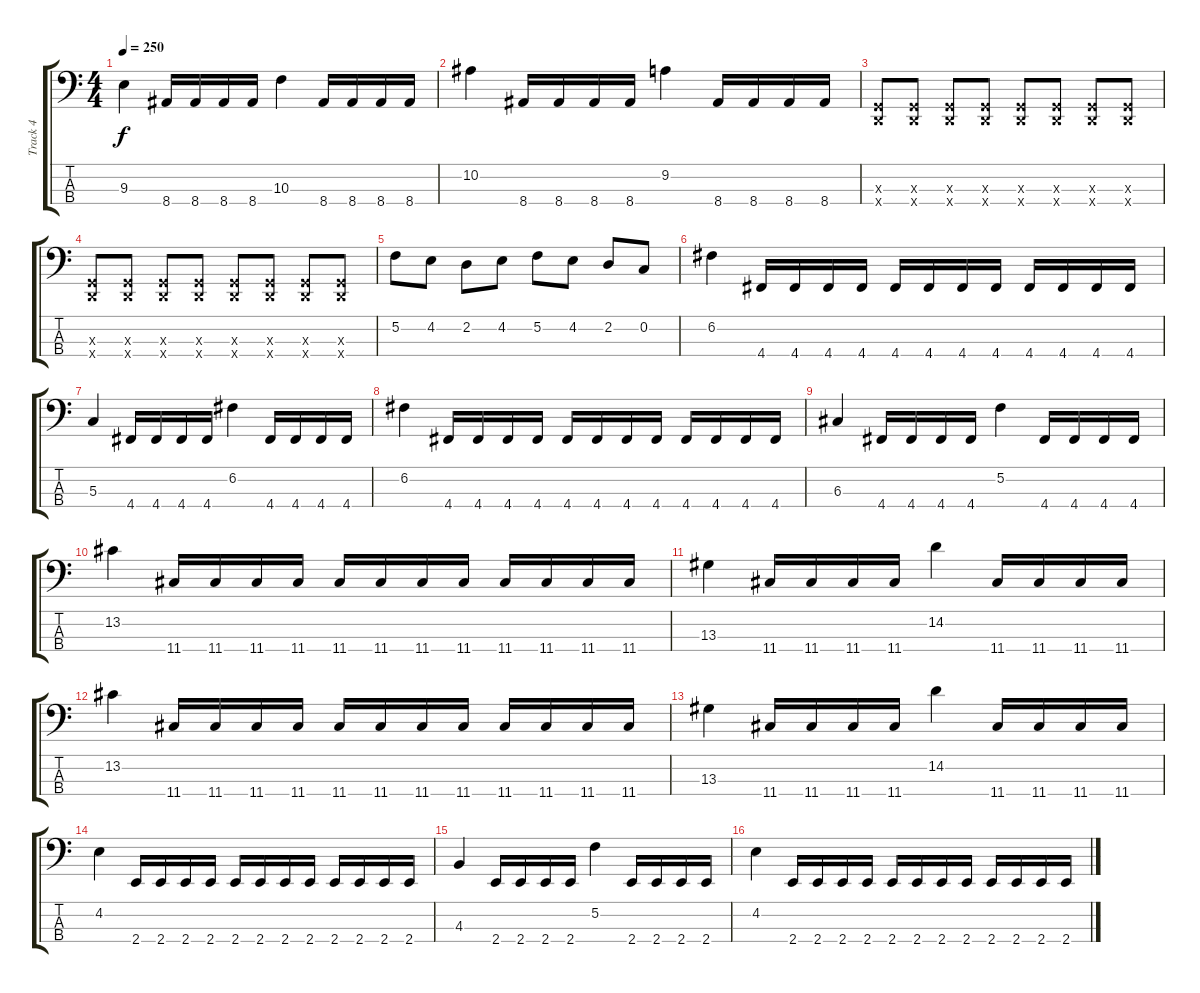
\track ("Track 4" "Track 4") {instrument electricbasspick}
\staff {score tabs}
\tuning (F2 C2 G1 D1) {hide}
\ts (4 4)
\tempo 250
\clef f4
\ks c
9.3.4{dy f} 8.4.16 8.4.16 8.4.16 8.4.16 10.3.4 8.4.16 8.4.16 8.4.16 8.4.16 |
10.2.4 8.4.16 8.4.16 8.4.16 8.4.16 9.2.4 8.4.16 8.4.16 8.4.16 8.4.16 |
(0.3{x} 0.4{x}).8 (0.3{x} 0.4{x}).8 (0.3{x} 0.4{x}).8 (0.3{x} 0.4{x}).8 (0.3{x} 0.4{x}).8 (0.3{x} 0.4{x}).8 (0.3{x} 0.4{x}).8 (0.3{x} 0.4{x}).8 |
(0.3{x} 0.4{x}).8 (0.3{x} 0.4{x}).8 (0.3{x} 0.4{x}).8 (0.3{x} 0.4{x}).8 (0.3{x} 0.4{x}).8 (0.3{x} 0.4{x}).8 (0.3{x} 0.4{x}).8 (0.3{x} 0.4{x}).8 |
5.2.8 4.2.8 2.2.8 4.2.8 5.2.8 4.2.8 2.2.8 0.2.8 |
6.2.4 4.4.16 4.4.16 4.4.16 4.4.16 4.4.16 4.4.16 4.4.16 4.4.16 4.4.16 4.4.16 4.4.16 4.4.16 |
5.3.4 4.4.16 4.4.16 4.4.16 4.4.16 6.2.4 4.4.16 4.4.16 4.4.16 4.4.16 |
6.2.4 4.4.16 4.4.16 4.4.16 4.4.16 4.4.16 4.4.16 4.4.16 4.4.16 4.4.16 4.4.16 4.4.16 4.4.16 |
6.3.4 4.4.16 4.4.16 4.4.16 4.4.16 5.2.4 4.4.16 4.4.16 4.4.16 4.4.16 |
13.2.4 11.4.16 11.4.16 11.4.16 11.4.16 11.4.16 11.4.16 11.4.16 11.4.16 11.4.16 11.4.16 11.4.16 11.4.16 |
13.3.4 11.4.16 11.4.16 11.4.16 11.4.16 14.2.4 11.4.16 11.4.16 11.4.16 11.4.16 |
13.2.4 11.4.16 11.4.16 11.4.16 11.4.16 11.4.16 11.4.16 11.4.16 11.4.16 11.4.16 11.4.16 11.4.16 11.4.16 |
13.3.4 11.4.16 11.4.16 11.4.16 11.4.16 14.2.4 11.4.16 11.4.16 11.4.16 11.4.16 |
4.2.4 2.4.16 2.4.16 2.4.16 2.4.16 2.4.16 2.4.16 2.4.16 2.4.16 2.4.16 2.4.16 2.4.16 2.4.16 |
4.3.4 2.4.16 2.4.16 2.4.16 2.4.16 5.2.4 2.4.16 2.4.16 2.4.16 2.4.16 |
4.2.4 2.4.16 2.4.16 2.4.16 2.4.16 2.4.16 2.4.16 2.4.16 2.4.16 2.4.16 2.4.16 2.4.16 2.4.16
